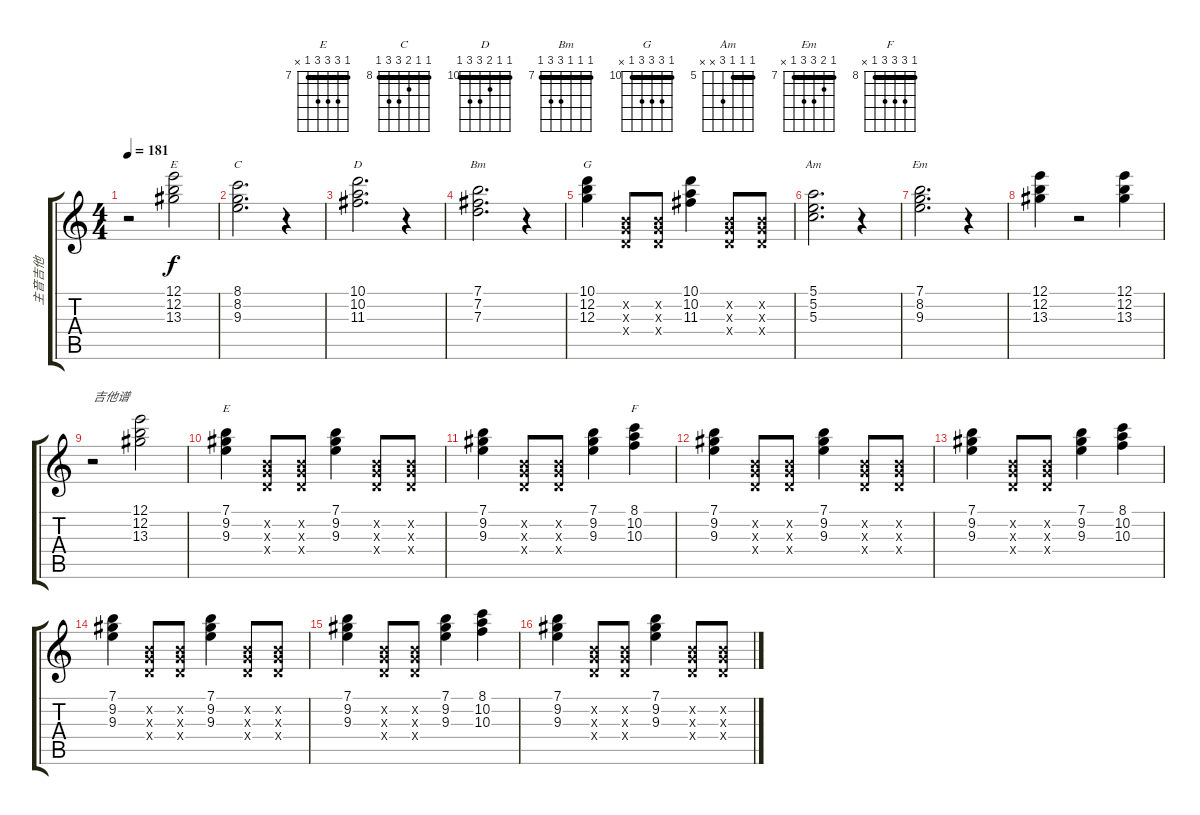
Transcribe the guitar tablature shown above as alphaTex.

\track ("主音吉他" "主音吉他") {instrument overdrivenguitar}
\staff {score tabs}
\tuning (E4 B3 G3 D3 A2 E2) {hide}
\chord ("E" 12 12 13 14 14 0) {firstfret 12 barre 12}
\chord ("C" 8 8 9 10 10 8) {firstfret 8 barre 8}
\chord ("D" 10 10 11 12 12 10) {firstfret 10 barre 10}
\chord ("Bm" 7 7 7 9 9 7) {firstfret 7 barre 7}
\chord ("G" 10 12 12 12 10 x) {firstfret 10 barre 10}
\chord ("Am" 5 5 5 7 x x) {firstfret 5 barre 5}
\chord ("Em" 7 8 9 9 7 x) {firstfret 7 barre 7}
\chord ("E" 7 9 9 9 7 x) {firstfret 7 barre 7}
\chord ("F" 8 10 10 10 8 x) {firstfret 8 barre 8}
\ts (4 4)
\tempo 181
\clef g2
\ks c
r.2{dy f} (12.1 12.2 13.3).2{ch "E"} |
(8.1 8.2 9.3).2{d ch "C"} r.4 |
(10.1 10.2 11.3).2{d ch "D"} r.4 |
(7.1 7.2 7.3).2{d ch "Bm"} r.4 |
(10.1 12.2 12.3).4{ch "G"} (0.2{x} 0.3{x} 0.4{x}).8 (0.2{x} 0.3{x} 0.4{x}).8 (10.1 10.2 11.3).4 (0.2{x} 0.3{x} 0.4{x}).8 (0.2{x} 0.3{x} 0.4{x}).8 |
(5.1 5.2 5.3).2{d ch "Am"} r.4 |
(7.1 8.2 9.3).2{d ch "Em"} r.4 |
(12.1 12.2 13.3).4 r.2 (12.1 12.2 13.3).4 |
r.2{txt "吉他谱"} (12.1 12.2 13.3).2 |
(7.1 9.2 9.3).4{ch "E"} (0.2{x} 0.3{x} 0.4{x}).8 (0.2{x} 0.3{x} 0.4{x}).8 (7.1 9.2 9.3).4 (0.2{x} 0.3{x} 0.4{x}).8 (0.2{x} 0.3{x} 0.4{x}).8 |
(7.1 9.2 9.3).4 (0.2{x} 0.3{x} 0.4{x}).8 (0.2{x} 0.3{x} 0.4{x}).8 (7.1 9.2 9.3).4 (8.1 10.2 10.3).4{ch "F"} |
(7.1 9.2 9.3).4 (0.2{x} 0.3{x} 0.4{x}).8 (0.2{x} 0.3{x} 0.4{x}).8 (7.1 9.2 9.3).4 (0.2{x} 0.3{x} 0.4{x}).8 (0.2{x} 0.3{x} 0.4{x}).8 |
(7.1 9.2 9.3).4 (0.2{x} 0.3{x} 0.4{x}).8 (0.2{x} 0.3{x} 0.4{x}).8 (7.1 9.2 9.3).4 (8.1 10.2 10.3).4 |
(7.1 9.2 9.3).4 (0.2{x} 0.3{x} 0.4{x}).8 (0.2{x} 0.3{x} 0.4{x}).8 (7.1 9.2 9.3).4 (0.2{x} 0.3{x} 0.4{x}).8 (0.2{x} 0.3{x} 0.4{x}).8 |
(7.1 9.2 9.3).4 (0.2{x} 0.3{x} 0.4{x}).8 (0.2{x} 0.3{x} 0.4{x}).8 (7.1 9.2 9.3).4 (8.1 10.2 10.3).4 |
(7.1 9.2 9.3).4 (0.2{x} 0.3{x} 0.4{x}).8 (0.2{x} 0.3{x} 0.4{x}).8 (7.1 9.2 9.3).4 (0.2{x} 0.3{x} 0.4{x}).8 (0.2{x} 0.3{x} 0.4{x}).8
